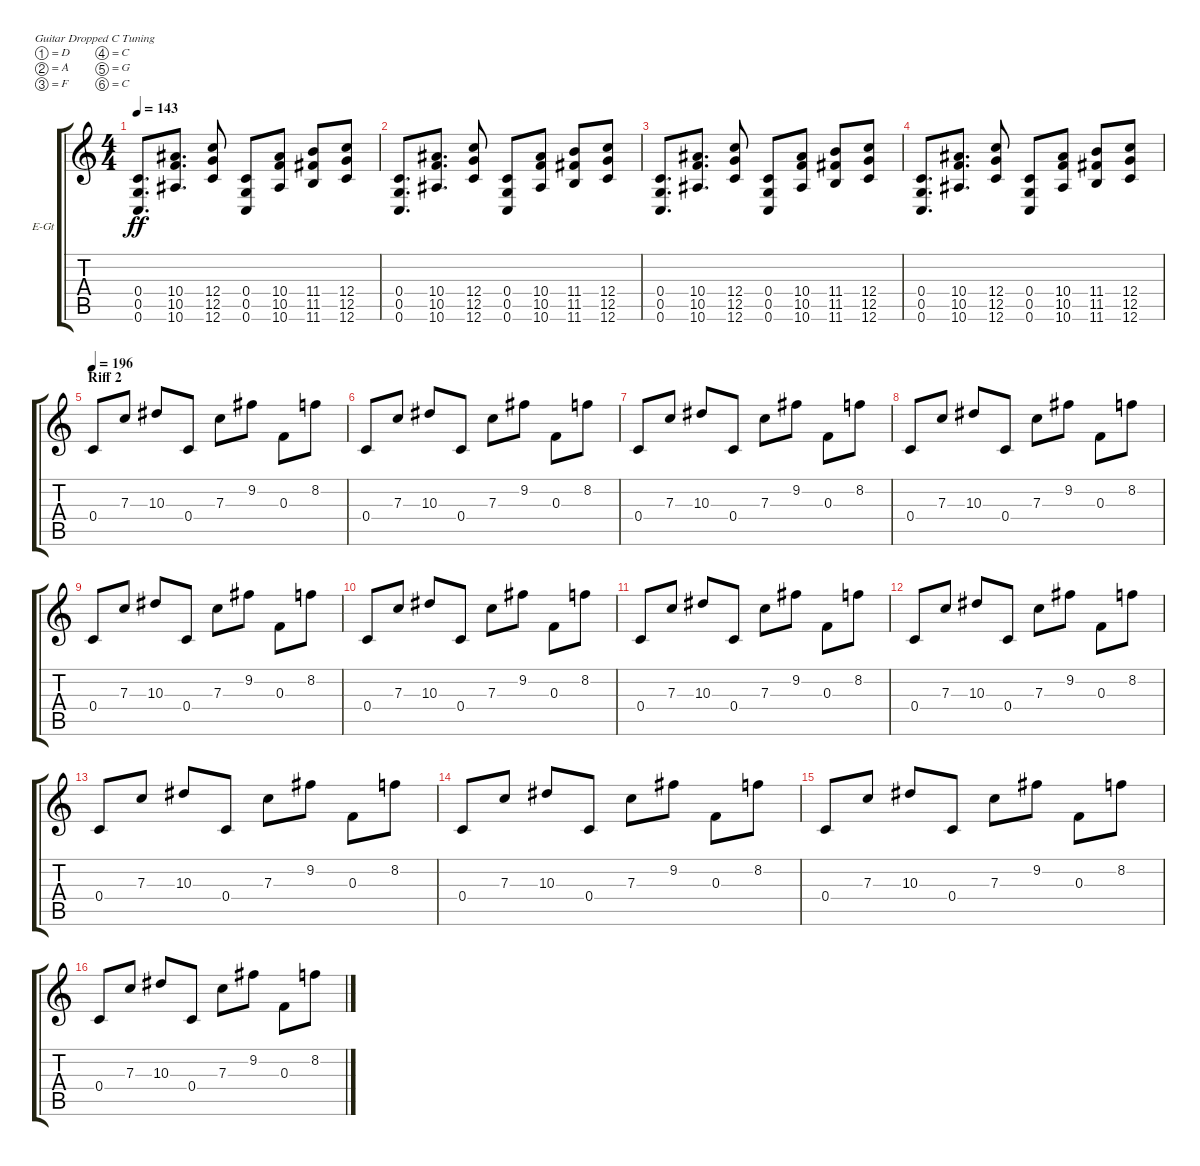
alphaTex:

\defaultSystemsLayout 4
\bracketExtendMode groupsimilarinstruments
\firstSystemTrackNameOrientation horizontal
\otherSystemsTrackNameOrientation horizontal
\track ("Ryo - Distortion Guitar" "E-Gt") {instrument distortionguitar}
\staff {score tabs}
\tuning (D4 A3 F3 C3 G2 C2)
\ts (4 4)
\tempo 143
\clef g2
\ks c
(0.6 0.5 0.4).8{d dy ff} (10.4 10.5 10.6).8{d} (12.6 12.5 12.4).8 (0.4 0.6 0.5).8 (10.4 10.5 10.6).8 (11.4 11.6 11.5).8 (12.4 12.5 12.6).8 |
(0.6 0.5 0.4).8{d} (10.4 10.5 10.6).8{d} (12.6 12.5 12.4).8 (0.4 0.6 0.5).8 (10.4 10.5 10.6).8 (11.4 11.6 11.5).8 (12.4 12.5 12.6).8 |
(0.6 0.5 0.4).8{d} (10.4 10.5 10.6).8{d} (12.6 12.5 12.4).8 (0.4 0.6 0.5).8 (10.4 10.5 10.6).8 (11.4 11.6 11.5).8 (12.4 12.5 12.6).8 |
(0.6 0.5 0.4).8{d} (10.4 10.5 10.6).8{d} (12.6 12.5 12.4).8 (0.4 0.6 0.5).8 (10.4 10.5 10.6).8 (11.4 11.6 11.5).8 (12.4 12.5 12.6).8 |
\section ("" "Riff 2")
\tempo 196
0.4.8 7.3.8 10.3.8 0.4.8 7.3.8 9.2.8 0.3.8 8.2.8 |
0.4.8 7.3.8 10.3.8 0.4.8 7.3.8 9.2.8 0.3.8 8.2.8 |
0.4.8 7.3.8 10.3.8 0.4.8 7.3.8 9.2.8 0.3.8 8.2.8 |
0.4.8 7.3.8 10.3.8 0.4.8 7.3.8 9.2.8 0.3.8 8.2.8 |
0.4.8 7.3.8 10.3.8 0.4.8 7.3.8 9.2.8 0.3.8 8.2.8 |
0.4.8 7.3.8 10.3.8 0.4.8 7.3.8 9.2.8 0.3.8 8.2.8 |
0.4.8 7.3.8 10.3.8 0.4.8 7.3.8 9.2.8 0.3.8 8.2.8 |
0.4.8 7.3.8 10.3.8 0.4.8 7.3.8 9.2.8 0.3.8 8.2.8 |
0.4.8 7.3.8 10.3.8 0.4.8 7.3.8 9.2.8 0.3.8 8.2.8 |
0.4.8 7.3.8 10.3.8 0.4.8 7.3.8 9.2.8 0.3.8 8.2.8 |
0.4.8 7.3.8 10.3.8 0.4.8 7.3.8 9.2.8 0.3.8 8.2.8 |
0.4.8 7.3.8 10.3.8 0.4.8 7.3.8 9.2.8 0.3.8 8.2.8
